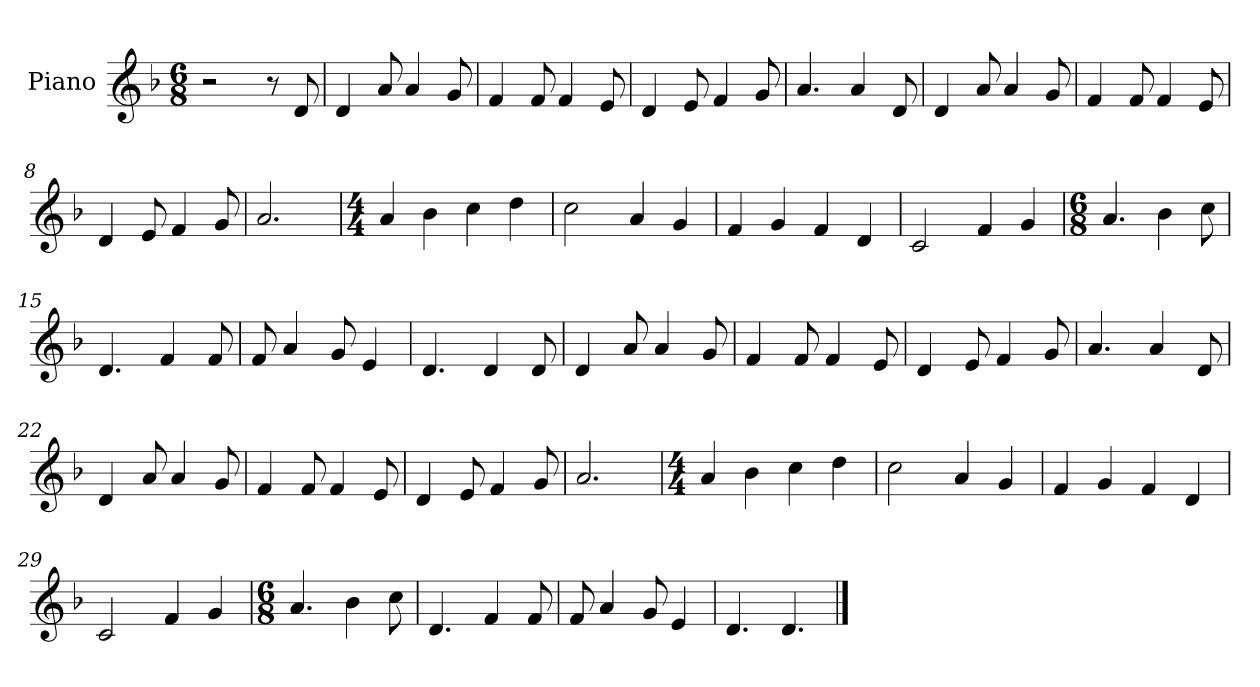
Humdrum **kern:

**kern
*part1
*staff1
*I"Piano
*I'Pno
*clefG2
*k[b-]
*M6/8
=1
2r
8r
8d/
=2
4d/
8a/
4a/
8g/
=3
4f/
8f/
4f/
8e/
=4
4d/
8e/
4f/
8g/
=5
4.a/
4a/
8d/
=6
4d/
8a/
4a/
8g/
=7
4f/
8f/
4f/
8e/
=8
4d/
8e/
4f/
8g/
=9
2.a/
=10
*M4/4
4a/
4b-\
4cc\
4dd\
=11
2cc\
4a/
4g/
=12
4f/
4g/
4f/
4d/
=13
2c/
4f/
4g/
=14
*M6/8
4.a/
4b-\
8cc\
=15
4.d/
4f/
8f/
=16
8f/
4a/
8g/
4e/
=17
4.d/
4d/
8d/
=18
4d/
8a/
4a/
8g/
=19
4f/
8f/
4f/
8e/
=20
4d/
8e/
4f/
8g/
=21
4.a/
4a/
8d/
=22
4d/
8a/
4a/
8g/
=23
4f/
8f/
4f/
8e/
=24
4d/
8e/
4f/
8g/
=25
2.a/
=26
*M4/4
4a/
4b-\
4cc\
4dd\
=27
2cc\
4a/
4g/
=28
4f/
4g/
4f/
4d/
=29
2c/
4f/
4g/
=30
*M6/8
4.a/
4b-\
8cc\
=31
4.d/
4f/
8f/
=32
8f/
4a/
8g/
4e/
=33
4.d/
4.d/
==
*-
